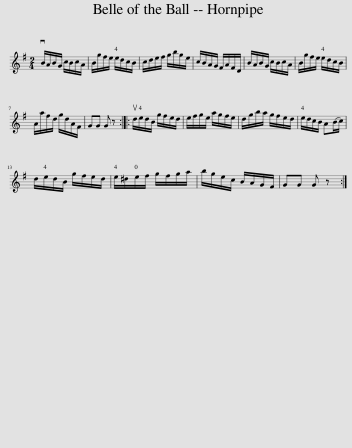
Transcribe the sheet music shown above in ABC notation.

X:1
L:1/8
M:2/4
I:linebreak $
K:G
V:1 treble
V:1
 vB/A/B/G/ c/B/c/A/ | B/g/f/e/ e/d/c/B/ | c/d/e/f/ g/b/g/e/ | c/B/A/G/ F/A/F/D/ | B/A/B/G/ c/B/c/A/ | %5
 B/g/f/e/ e/d/c/B/ |$ A/a/f/d/ g/d/A/F/ | GG G z :: ud/e/d/B/ g/f/e/d/ | e/f/g/e/ a/g/f/e/ | %10
 d/g/b/a/ g/f/e/d/ | e/d/c/B/ A(B/c/) |$ d/e/d/B/ g/f/e/d/ | e/^d/e/f/ g/f/g/a/ | b/g/e/c/ B/A/G/F/ | %15
 GG G z :| %16
